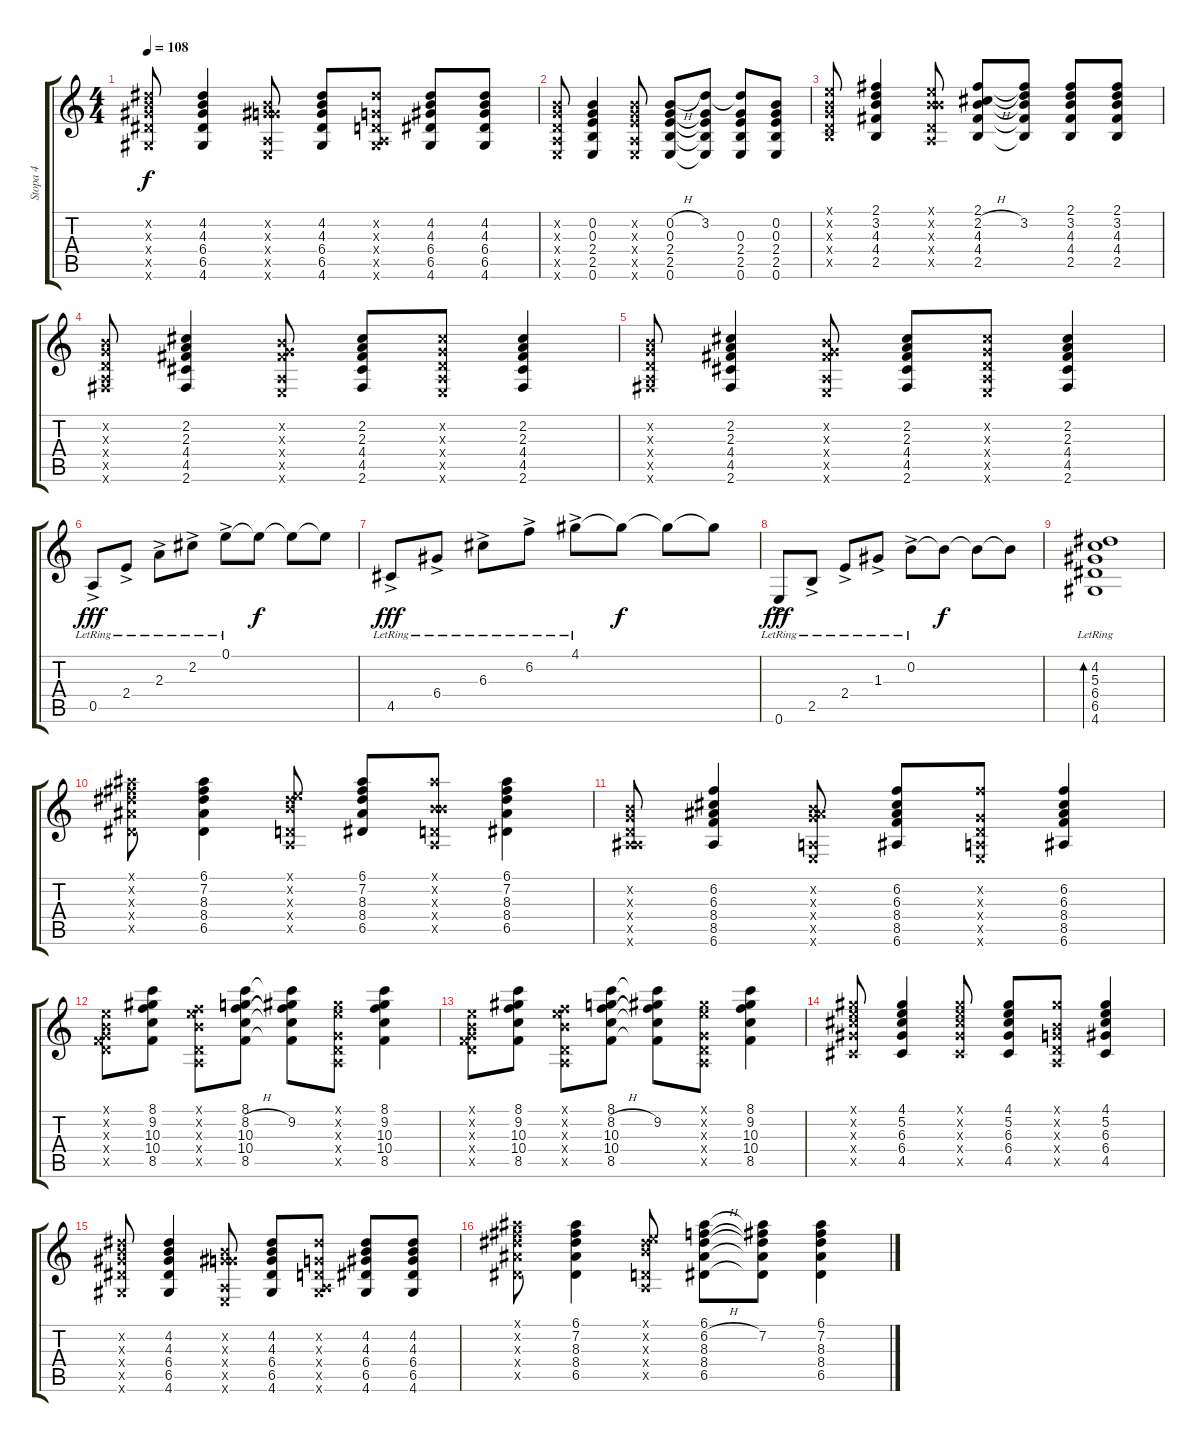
\track ("Stopa 4" "Stopa 4") {instrument acousticguitarsteel}
\staff {score tabs}
\tuning (E4 B3 G3 D3 A2 E2) {hide}
\ts (4 4)
\tempo 108
\clef g2
\ks c
(4.2{x} 4.3{x} 6.4{x} 6.5{x} 4.6{x}).8{dy f} (4.2 4.3 6.4 6.5 4.6).4 (0.2{x} 0.3{x} 6.4{x} 0.5{x} 0.6{x}).8 (4.2 4.3 6.4 6.5 4.6).8 (4.2{x} 0.3{x} 0.4{x} 0.5{x} 4.6{x}).8 (4.2 4.3 6.4 6.5 4.6).8 (4.2 4.3 6.4 6.5 4.6).8 |
(0.2{x} 0.3{x} 0.4{x} 0.5{x} 0.6{x}).8 (0.2 0.3 2.4 2.5 0.6).4 (0.2{x} 0.3{x} 2.4{x} 0.5{x} 0.6{x}).8 (0.2{h} 0.3 2.4 2.5 0.6).8 (3.2 0.3{t} 2.4{t} 2.5{t} 0.6{t}).8 (3.2{t} 0.3 2.4 2.5 0.6).8 (0.2 0.3 2.4 2.5 0.6).8 |
(0.1{x} 0.2{x} 0.3{x} 0.4{x} 2.5{x}).8 (2.1 3.2 4.3 4.4 2.5).4 (0.1{x} 0.2{x} 4.3{x} 0.4{x} 0.5{x}).8 (2.1 2.2{h} 4.3 4.4 2.5).8 (2.1{t} 3.2 4.3{t} 4.4{t} 2.5{t}).8 (2.1 3.2 4.3 4.4 2.5).8 (2.1 3.2 4.3 4.4 2.5).8 |
(0.2{x} 0.3{x} 0.4{x} 0.5{x} 2.6{x}).8 (2.2 2.3 4.4 4.5 2.6).4 (0.2{x} 0.3{x} 4.4{x} 0.5{x} 0.6{x}).8 (2.2 2.3 4.4 4.5 2.6).8 (2.2{x} 0.3{x} 0.4{x} 0.5{x} 0.6{x}).8 (2.2 2.3 4.4 4.5 2.6).4 |
(0.2{x} 0.3{x} 0.4{x} 0.5{x} 2.6{x}).8 (2.2 2.3 4.4 4.5 2.6).4 (0.2{x} 0.3{x} 4.4{x} 0.5{x} 0.6{x}).8 (2.2 2.3 4.4 4.5 2.6).8 (2.2{x} 0.3{x} 0.4{x} 0.5{x} 0.6{x}).8 (2.2 2.3 4.4 4.5 2.6).4 |
0.5{ac lr}.8{dy fff} 2.4{ac lr}.8 2.3{ac lr}.8 2.2{ac lr}.8 0.1{ac lr}.8 0.1{t}.8{dy f} 0.1{t}.8 0.1{t}.8 |
4.5{ac lr}.8{dy fff} 6.4{ac lr}.8 6.3{ac lr}.8 6.2{ac lr}.8 4.1{ac lr}.8 4.1{t}.8{dy f} 4.1{t}.8 4.1{t}.8 |
0.6{ac lr}.8{dy fff} 2.5{ac lr}.8 2.4{ac lr}.8 1.3{ac lr}.8 0.2{ac lr}.8 0.2{t}.8{dy f} 0.2{t}.8 0.2{t}.8 |
(4.2{lr} 5.3 6.4 6.5 4.6).1{bd 120} |
(6.1{x} 7.2{x} 8.3{x} 8.4{x} 6.5{x}).8 (6.1 7.2 8.3 8.4 6.5).4 (0.1{x} 0.2{x} 8.3{x} 0.4{x} 0.5{x}).8 (6.1 7.2 8.3 8.4 6.5).8 (6.1{x} 0.2{x} 4.3{x} 0.4{x} 0.5{x}).8 (6.1 7.2 8.3 8.4 6.5).4 |
(0.2{x} 0.3{x} 0.4{x} 0.5{x} 6.6{x}).8 (6.2 6.3 8.4 8.5 6.6).4 (0.2{x} 0.3{x} 8.4{x} 0.5{x} 0.6{x}).8 (6.2 6.3 8.4 8.5 6.6).8 (6.2{x} 0.3{x} 0.4{x} 0.5{x} 0.6{x}).8 (6.2 6.3 8.4 8.5 6.6).4 |
(0.1{x} 0.2{x} 0.3{x} 0.4{x} 8.5{x}).8 (8.1 9.2 10.3 10.4 8.5).8 (0.1{x} 0.2{x} 10.3{x} 0.4{x} 0.5{x}).8 (8.1 8.2{h} 10.3 10.4 8.5).8 (8.1{t} 9.2 10.3{t} 10.4{t} 8.5{t}).8 (0.1{x} 9.2{x} 0.3{x} 0.4{x} 0.5{x}).8 (8.1 9.2 10.3 10.4 8.5).4 |
(0.1{x} 0.2{x} 0.3{x} 0.4{x} 8.5{x}).8 (8.1 9.2 10.3 10.4 8.5).8 (0.1{x} 0.2{x} 10.3{x} 0.4{x} 0.5{x}).8 (8.1 8.2{h} 10.3 10.4 8.5).8 (8.1{t} 9.2 10.3{t} 10.4{t} 8.5{t}).8 (0.1{x} 9.2{x} 0.3{x} 0.4{x} 0.5{x}).8 (8.1 9.2 10.3 10.4 8.5).4 |
(4.1{x} 5.2{x} 6.3{x} 6.4{x} 4.5{x}).8 (4.1 5.2 6.3 6.4 4.5).4 (4.1{x} 5.2{x} 6.3{x} 6.4{x} 4.5{x}).8 (4.1 5.2 6.3 6.4 4.5).8 (4.1{x} 0.2{x} 0.3{x} 0.4{x} 0.5{x}).8 (4.1 5.2 6.3 6.4 4.5).4 |
(4.2{x} 4.3{x} 6.4{x} 6.5{x} 4.6{x}).8 (4.2 4.3 6.4 6.5 4.6).4 (0.2{x} 0.3{x} 6.4{x} 0.5{x} 0.6{x}).8 (4.2 4.3 6.4 6.5 4.6).8 (4.2{x} 0.3{x} 0.4{x} 0.5{x} 4.6{x}).8 (4.2 4.3 6.4 6.5 4.6).8 (4.2 4.3 6.4 6.5 4.6).8 |
(6.1{x} 7.2{x} 8.3{x} 8.4{x} 6.5{x}).8 (6.1 7.2 8.3 8.4 6.5).4 (0.1{x} 0.2{x} 8.3{x} 0.4{x} 0.5{x}).8 (6.1 6.2{h} 8.3 8.4 6.5).8 (6.1{t} 7.2 8.3{t} 8.4{t} 6.5{t}).8 (6.1 7.2 8.3 8.4 6.5).4
